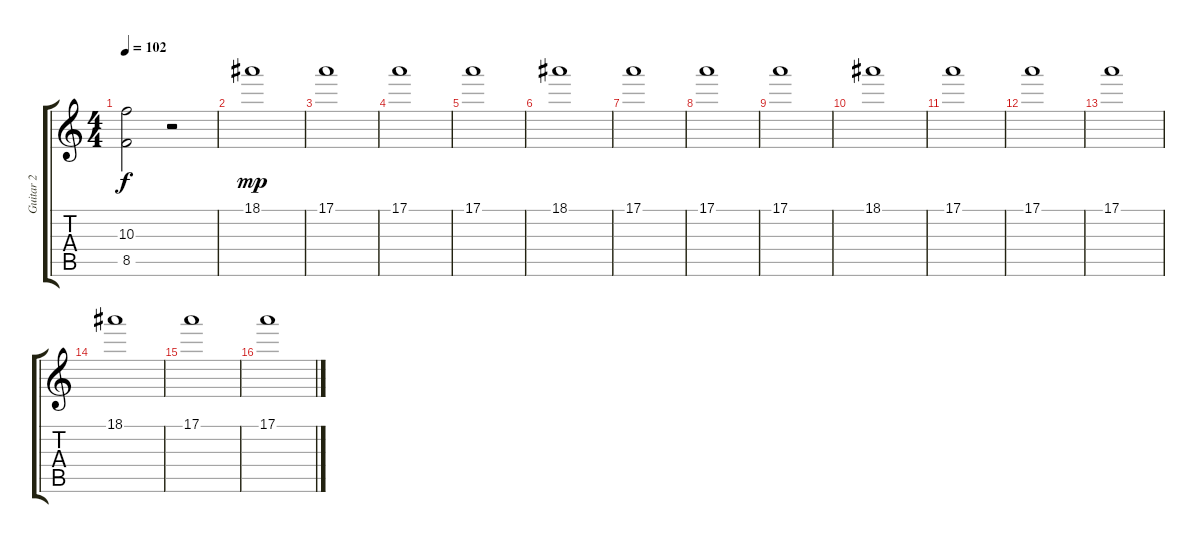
\track ("Guitar 2" "Guitar 2") {instrument distortionguitar}
\staff {score tabs}
\tuning (E4 B3 G3 D3 A2 E2) {hide}
\ts (4 4)
\tempo 102
\clef g2
\ks c
(10.3 8.5).2{dy f} r.2 |
18.1.1{dy mp} |
17.1.1 |
17.1.1 |
17.1.1 |
18.1.1 |
17.1.1 |
17.1.1 |
17.1.1 |
18.1.1 |
17.1.1 |
17.1.1 |
17.1.1 |
18.1.1 |
17.1.1 |
17.1.1
